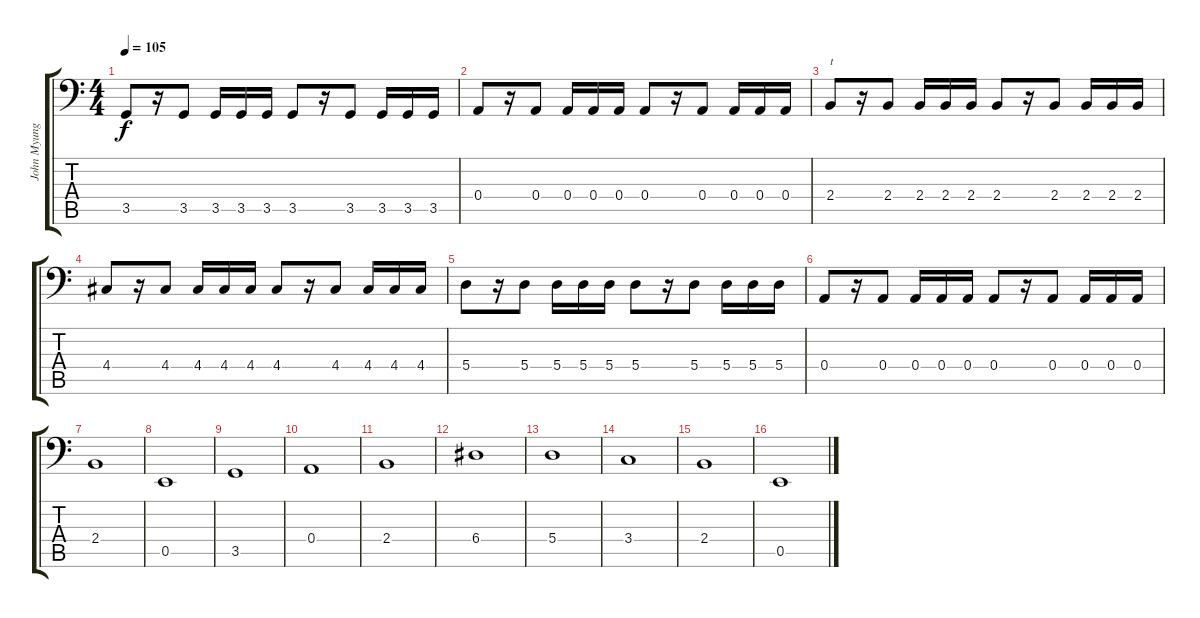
\track ("John Myung" "John Myung") {instrument acousticbass}
\staff {score tabs}
\tuning (C3 G2 D2 A1 E1 B0) {hide}
\ts (4 4)
\tempo 105
\clef f4
\ks c
3.5.8{dy f} r.16 3.5.8 3.5.16 3.5.16 3.5.16 3.5.8 r.16 3.5.8 3.5.16 3.5.16 3.5.16 |
0.4.8 r.16 0.4.8 0.4.16 0.4.16 0.4.16 0.4.8 r.16 0.4.8 0.4.16 0.4.16 0.4.16 |
2.4.8{txt "t"} r.16 2.4.8 2.4.16 2.4.16 2.4.16 2.4.8 r.16 2.4.8 2.4.16 2.4.16 2.4.16 |
4.4.8 r.16 4.4.8 4.4.16 4.4.16 4.4.16 4.4.8 r.16 4.4.8 4.4.16 4.4.16 4.4.16 |
5.4.8 r.16 5.4.8 5.4.16 5.4.16 5.4.16 5.4.8 r.16 5.4.8 5.4.16 5.4.16 5.4.16 |
0.4.8 r.16 0.4.8 0.4.16 0.4.16 0.4.16 0.4.8 r.16 0.4.8 0.4.16 0.4.16 0.4.16 |
2.4.1 |
0.5.1 |
3.5.1 |
0.4.1 |
2.4.1 |
6.4.1 |
5.4.1 |
3.4.1 |
2.4.1 |
0.5.1
